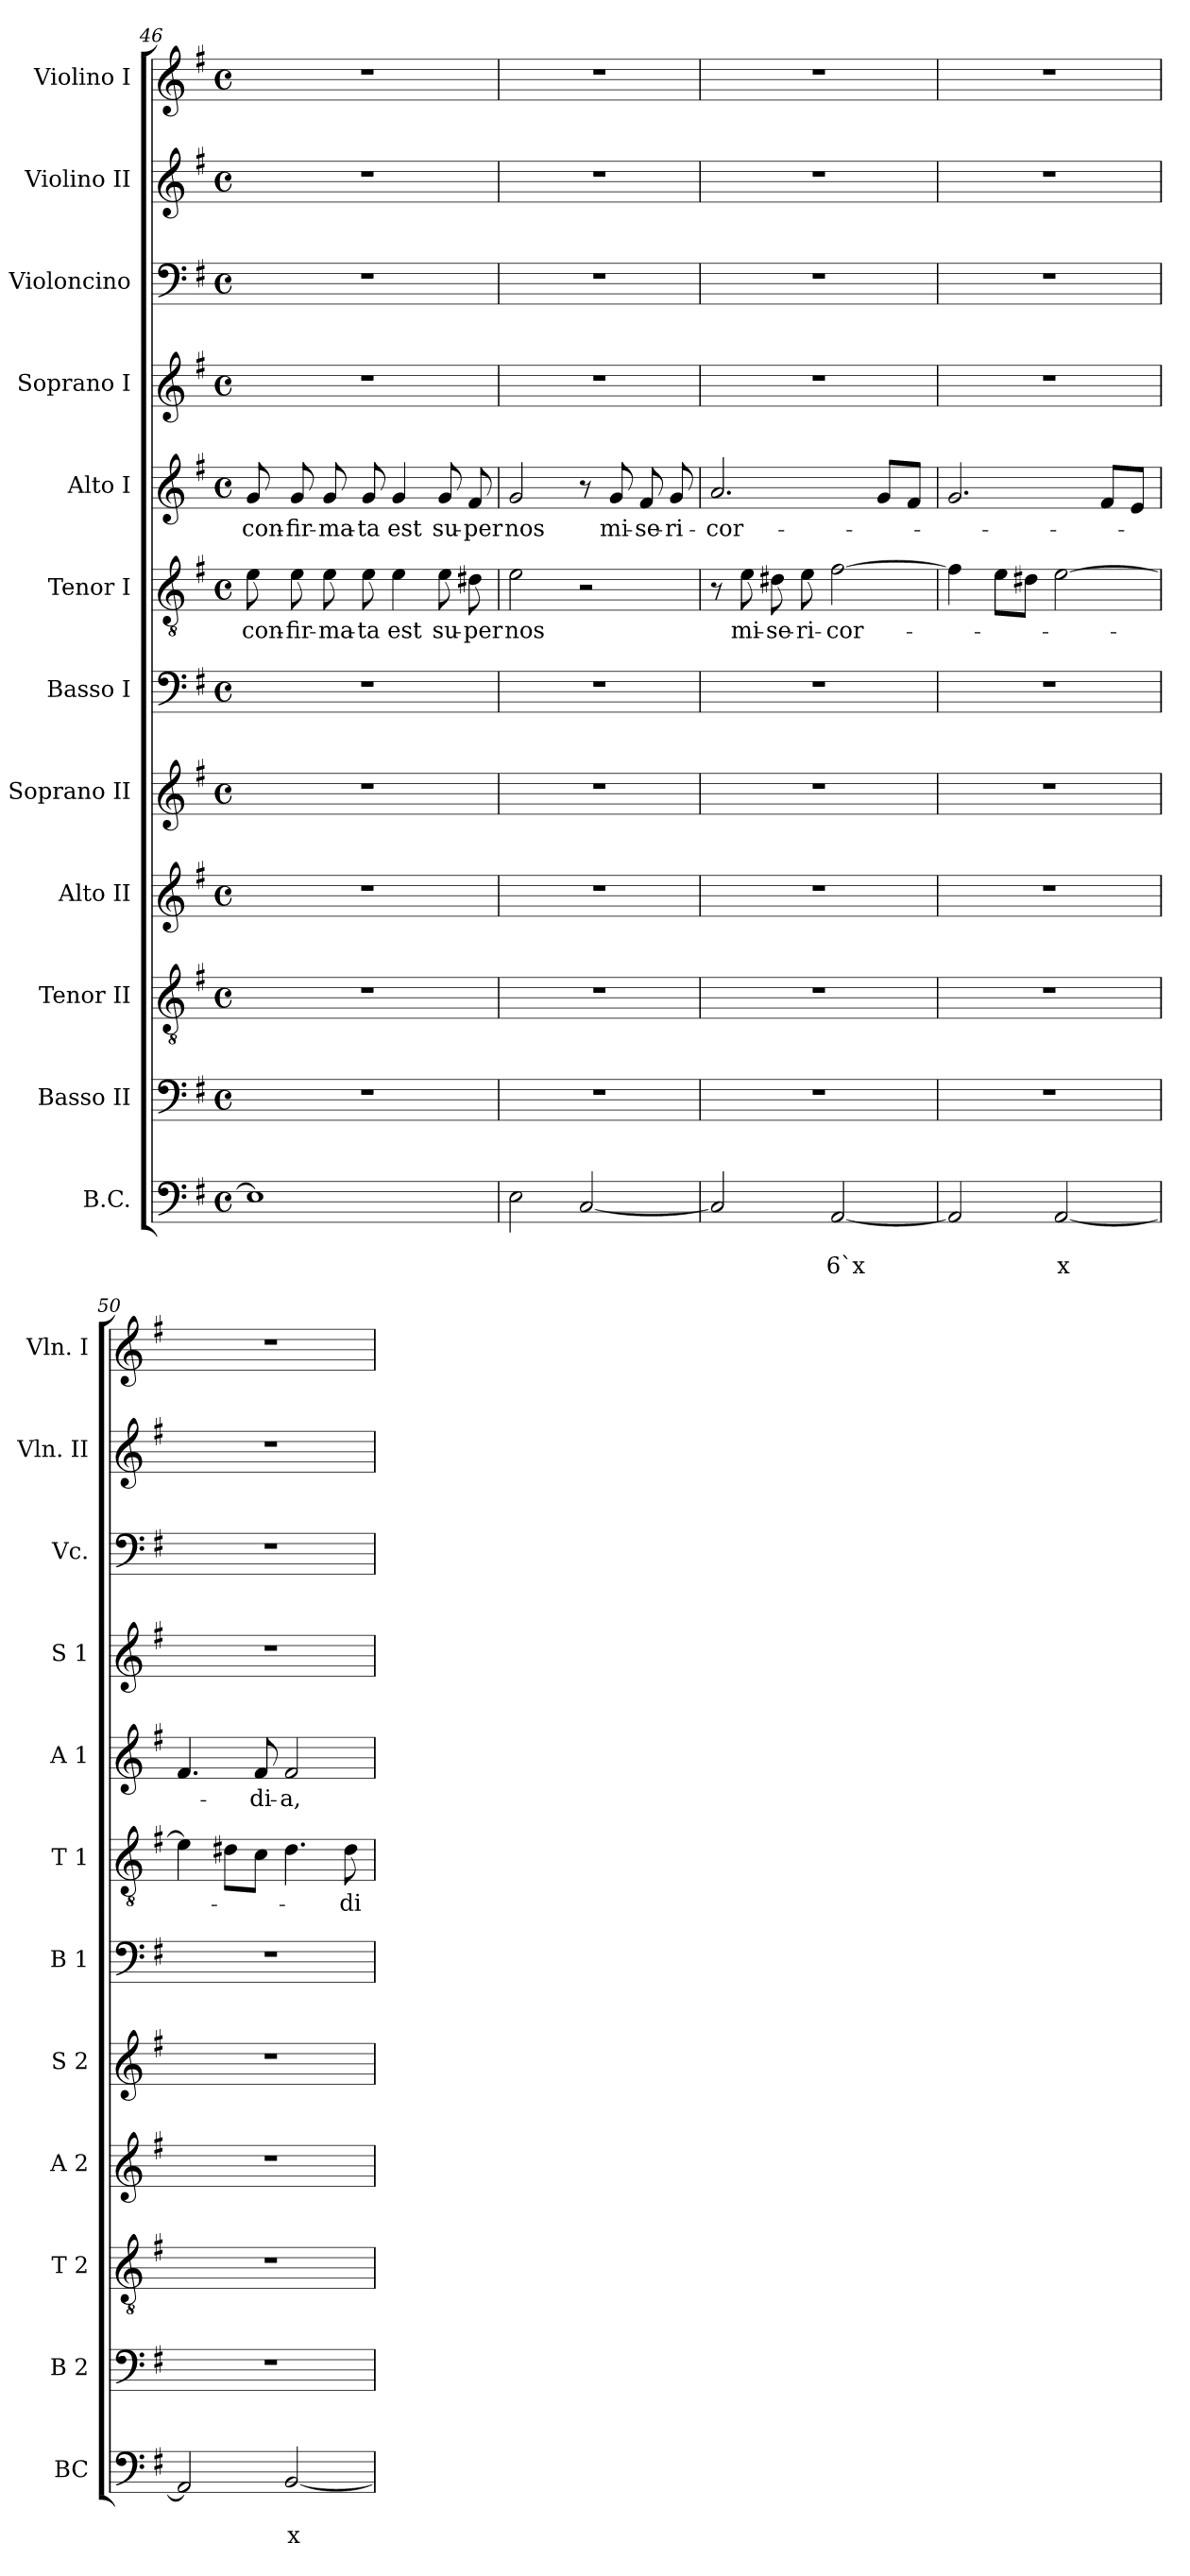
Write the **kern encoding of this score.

**kern	**text	**text	**kern	**kern	**kern	**kern	**kern	**kern	**text	**kern	**text	**kern	**kern	**kern	**kern
*part12	*part12	*part12	*part11	*part10	*part9	*part8	*part7	*part6	*part6	*part5	*part5	*part4	*part3	*part2	*part1
*staff12	*staff12	*staff12	*staff11	*staff10	*staff9	*staff8	*staff7	*staff6	*staff6	*staff5	*staff5	*staff4	*staff3	*staff2	*staff1
*I"B.C.	*	*	*I"Basso II	*I"Tenor II	*I"Alto II	*I"Soprano II	*I"Basso I	*I"Tenor I	*	*I"Alto I	*	*I"Soprano I	*I"Violoncino	*I"Violino II	*I"Violino I
*I'BC	*	*	*I'B 2	*I'T 2	*I'A 2	*I'S 2	*I'B 1	*I'T 1	*	*I'A 1	*	*I'S 1	*I'Vc.	*I'Vln. II	*I'Vln. I
*clefF4	*	*	*clefF4	*clefGv2	*clefG2	*clefG2	*clefF4	*clefGv2	*	*clefG2	*	*clefG2	*clefF4	*clefG2	*clefG2
*k[f#]	*	*	*k[f#]	*k[f#]	*k[f#]	*k[f#]	*k[f#]	*k[f#]	*	*k[f#]	*	*k[f#]	*k[f#]	*k[f#]	*k[f#]
*G:	*	*	*G:	*G:	*G:	*G:	*G:	*G:	*	*G:	*	*G:	*G:	*G:	*G:
*M4/4	*	*	*M4/4	*M4/4	*M4/4	*M4/4	*M4/4	*M4/4	*	*M4/4	*	*M4/4	*M4/4	*M4/4	*M4/4
*met(c)	*	*	*met(c)	*met(c)	*met(c)	*met(c)	*met(c)	*met(c)	*	*met(c)	*	*met(c)	*met(c)	*met(c)	*met(c)
=46	=46	=46	=46	=46	=46	=46	=46	=46	=46	=46	=46	=46	=46	=46	=46
!	!	!	!	!	!	!	!	!	!LO:LY:b	!	!LO:LY:b	!	!	!	!
1E]	.	.	1r	1r	1r	1r	1r	8e\	con-	8g/	con-	1r	1r	1r	1r
!	!	!	!	!	!	!	!	!	!LO:LY:b	!	!LO:LY:b	!	!	!	!
.	.	.	.	.	.	.	.	8e\	-fir-	8g/	-fir-	.	.	.	.
!	!	!	!	!	!	!	!	!	!LO:LY:b	!	!LO:LY:b	!	!	!	!
.	.	.	.	.	.	.	.	8e\	-ma-	8g/	-ma-	.	.	.	.
!	!	!	!	!	!	!	!	!	!LO:LY:b	!	!LO:LY:b	!	!	!	!
.	.	.	.	.	.	.	.	8e\	-ta	8g/	-ta	.	.	.	.
!	!	!	!	!	!	!	!	!	!LO:LY:b	!	!LO:LY:b	!	!	!	!
.	.	.	.	.	.	.	.	4e\	est	4g/	est	.	.	.	.
!	!	!	!	!	!	!	!	!	!LO:LY:b	!	!LO:LY:b	!	!	!	!
.	.	.	.	.	.	.	.	8e\	su-	8g/	su-	.	.	.	.
!	!	!	!	!	!	!	!	!	!LO:LY:b	!	!LO:LY:b	!	!	!	!
.	.	.	.	.	.	.	.	8d#X\	-per	8f#/	-per	.	.	.	.
=47	=47	=47	=47	=47	=47	=47	=47	=47	=47	=47	=47	=47	=47	=47	=47
!	!	!	!	!	!	!	!	!	!LO:LY:b	!	!LO:LY:b	!	!	!	!
2E\	.	.	1r	1r	1r	1r	1r	2e\	nos	2g/	nos	1r	1r	1r	1r
[2C/	.	.	.	.	.	.	.	2r	.	8r	.	.	.	.	.
!	!	!	!	!	!	!	!	!	!	!	!LO:LY:b	!	!	!	!
.	.	.	.	.	.	.	.	.	.	8g/	mi-	.	.	.	.
!	!	!	!	!	!	!	!	!	!	!	!LO:LY:b	!	!	!	!
.	.	.	.	.	.	.	.	.	.	8f#/	-se-	.	.	.	.
!	!	!	!	!	!	!	!	!	!	!	!LO:LY:b	!	!	!	!
.	.	.	.	.	.	.	.	.	.	8g/	-ri-	.	.	.	.
=48	=48	=48	=48	=48	=48	=48	=48	=48	=48	=48	=48	=48	=48	=48	=48
!	!	!	!	!	!	!	!	!	!	!	!LO:LY:b	!	!	!	!
2C/]	.	.	1r	1r	1r	1r	1r	8r	.	2.a/	-cor-	1r	1r	1r	1r
!	!	!	!	!	!	!	!	!	!LO:LY:b	!	!	!	!	!	!
.	.	.	.	.	.	.	.	8e\	mi-	.	.	.	.	.	.
!	!	!	!	!	!	!	!	!	!LO:LY:b	!	!	!	!	!	!
.	.	.	.	.	.	.	.	8d#X\	-se-	.	.	.	.	.	.
!	!	!	!	!	!	!	!	!	!LO:LY:b	!	!	!	!	!	!
.	.	.	.	.	.	.	.	8e\	-ri-	.	.	.	.	.	.
!	!	!LO:LY:b	!	!	!	!	!	!	!LO:LY:b	!	!	!	!	!	!
[2AA/	.	6`x	.	.	.	.	.	[2f#\	-cor-	.	.	.	.	.	.
.	.	.	.	.	.	.	.	.	.	8g/L	.	.	.	.	.
.	.	.	.	.	.	.	.	.	.	8f#/J	.	.	.	.	.
=49	=49	=49	=49	=49	=49	=49	=49	=49	=49	=49	=49	=49	=49	=49	=49
2AA/]	.	.	1r	1r	1r	1r	1r	4f#\]	.	2.g/	.	1r	1r	1r	1r
.	.	.	.	.	.	.	.	8e\L	.	.	.	.	.	.	.
.	.	.	.	.	.	.	.	8d#X\J	.	.	.	.	.	.	.
!	!	!LO:LY:b	!	!	!	!	!	!	!	!	!	!	!	!	!
[2AA/	.	x	.	.	.	.	.	[2e\	.	.	.	.	.	.	.
.	.	.	.	.	.	.	.	.	.	8f#/L	.	.	.	.	.
.	.	.	.	.	.	.	.	.	.	8e/J	.	.	.	.	.
!!LO:PB:g=z
=50	=50	=50	=50	=50	=50	=50	=50	=50	=50	=50	=50	=50	=50	=50	=50
2AA/]	.	.	1r	1r	1r	1r	1r	4e\]	.	4.f#/	.	1r	1r	1r	1r
.	.	.	.	.	.	.	.	8d#X\L	.	.	.	.	.	.	.
!	!	!	!	!	!	!	!	!	!	!	!LO:LY:b	!	!	!	!
.	.	.	.	.	.	.	.	8c\J	.	8f#/	-di-	.	.	.	.
!	!	!LO:LY:b	!	!	!	!	!	!	!	!	!LO:LY:b	!	!	!	!
[2BB/	.	x	.	.	.	.	.	4.d#\	.	2f#/	-a,	.	.	.	.
!	!	!	!	!	!	!	!	!	!LO:LY:b	!	!	!	!	!	!
.	.	.	.	.	.	.	.	8d#\	-di-	.	.	.	.	.	.
=	=	=	=	=	=	=	=	=	=	=	=	=	=	=	=
*-	*-	*-	*-	*-	*-	*-	*-	*-	*-	*-	*-	*-	*-	*-	*-
